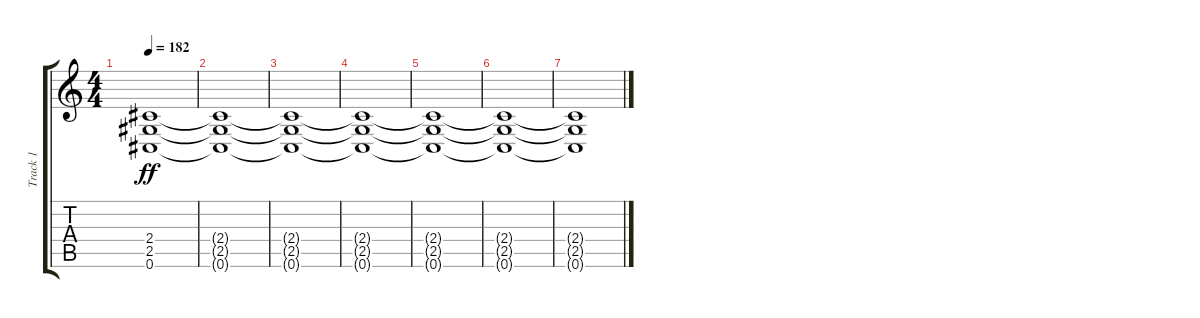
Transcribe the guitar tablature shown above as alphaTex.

\track ("Track 1" "Track 1") {instrument distortionguitar}
\staff {score tabs}
\tuning (Db4 Ab3 E3 B2 Gb2 Db2) {hide}
\ts (4 4)
\tempo 182
\clef g2
\ks c
(2.4 2.5 0.6).1{dy ff} |
(2.4{t} 2.5{t} 0.6{t}).1{volume 13} |
(2.4{t} 2.5{t} 0.6{t}).1{volume 11} |
(2.4{t} 2.5{t} 0.6{t}).1{volume 9} |
(2.4{t} 2.5{t} 0.6{t}).1{volume 7} |
(2.4{t} 2.5{t} 0.6{t}).1{volume 5} |
(2.4{t} 2.5{t} 0.6{t}).1{volume 3}
